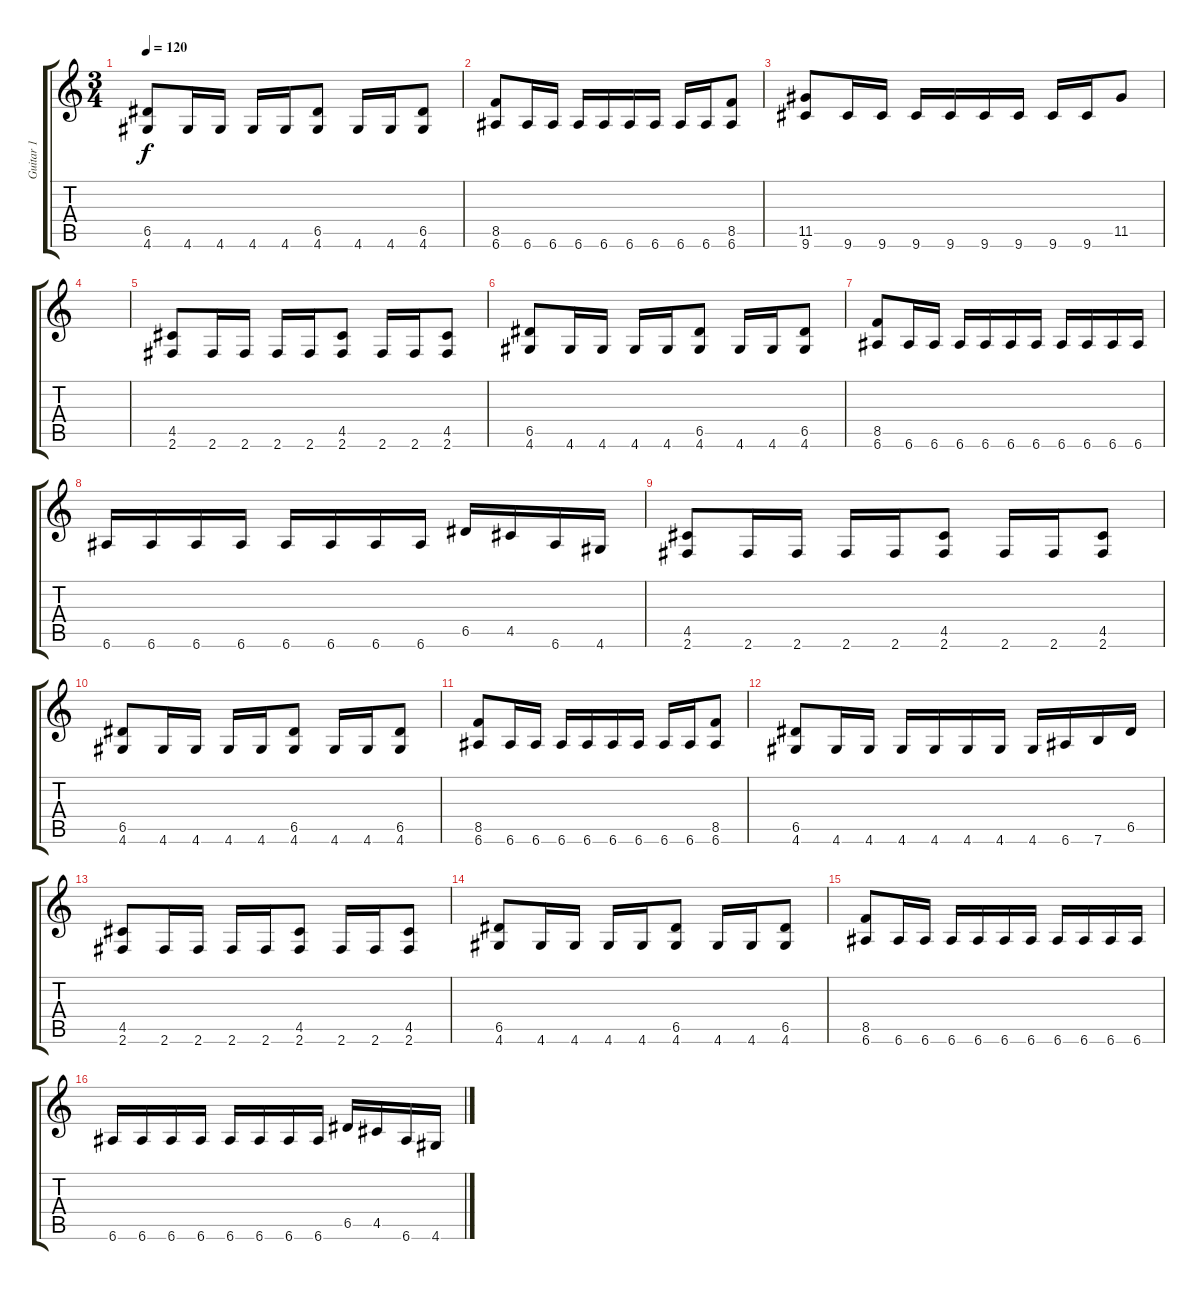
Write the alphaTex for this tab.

\track ("Guitar 1" "Guitar 1") {instrument distortionguitar}
\staff {score tabs}
\tuning (E4 B3 G3 D3 A2 E2) {hide}
\ts (3 4)
\tempo 120
\clef g2
\ks c
(6.5 4.6).8{dy f} 4.6.16 4.6.16 4.6.16 4.6.16 (6.5 4.6).8 4.6.16 4.6.16 (6.5 4.6).8 |
(8.5 6.6).8 6.6.16 6.6.16 6.6.16 6.6.16 6.6.16 6.6.16 6.6.16 6.6.16 (8.5 6.6).8 |
(11.5 9.6).8 9.6.16 9.6.16 9.6.16 9.6.16 9.6.16 9.6.16 9.6.16 9.6.16 11.5.8 |
|
(4.5 2.6).8 2.6.16 2.6.16 2.6.16 2.6.16 (4.5 2.6).8 2.6.16 2.6.16 (4.5 2.6).8 |
(6.5 4.6).8 4.6.16 4.6.16 4.6.16 4.6.16 (6.5 4.6).8 4.6.16 4.6.16 (6.5 4.6).8 |
(8.5 6.6).8 6.6.16 6.6.16 6.6.16 6.6.16 6.6.16 6.6.16 6.6.16 6.6.16 6.6.16 6.6.16 |
6.6.16 6.6.16 6.6.16 6.6.16 6.6.16 6.6.16 6.6.16 6.6.16 6.5.16 4.5.16 6.6.16 4.6.16 |
(4.5 2.6).8 2.6.16 2.6.16 2.6.16 2.6.16 (4.5 2.6).8 2.6.16 2.6.16 (4.5 2.6).8 |
(6.5 4.6).8 4.6.16 4.6.16 4.6.16 4.6.16 (6.5 4.6).8 4.6.16 4.6.16 (6.5 4.6).8 |
(8.5 6.6).8 6.6.16 6.6.16 6.6.16 6.6.16 6.6.16 6.6.16 6.6.16 6.6.16 (8.5 6.6).8 |
(6.5 4.6).8 4.6.16 4.6.16 4.6.16 4.6.16 4.6.16 4.6.16 4.6.16 6.6.16 7.6.16 6.5.16 |
(4.5 2.6).8 2.6.16 2.6.16 2.6.16 2.6.16 (4.5 2.6).8 2.6.16 2.6.16 (4.5 2.6).8 |
(6.5 4.6).8 4.6.16 4.6.16 4.6.16 4.6.16 (6.5 4.6).8 4.6.16 4.6.16 (6.5 4.6).8 |
(8.5 6.6).8 6.6.16 6.6.16 6.6.16 6.6.16 6.6.16 6.6.16 6.6.16 6.6.16 6.6.16 6.6.16 |
6.6.16 6.6.16 6.6.16 6.6.16 6.6.16 6.6.16 6.6.16 6.6.16 6.5.16 4.5.16 6.6.16 4.6.16
